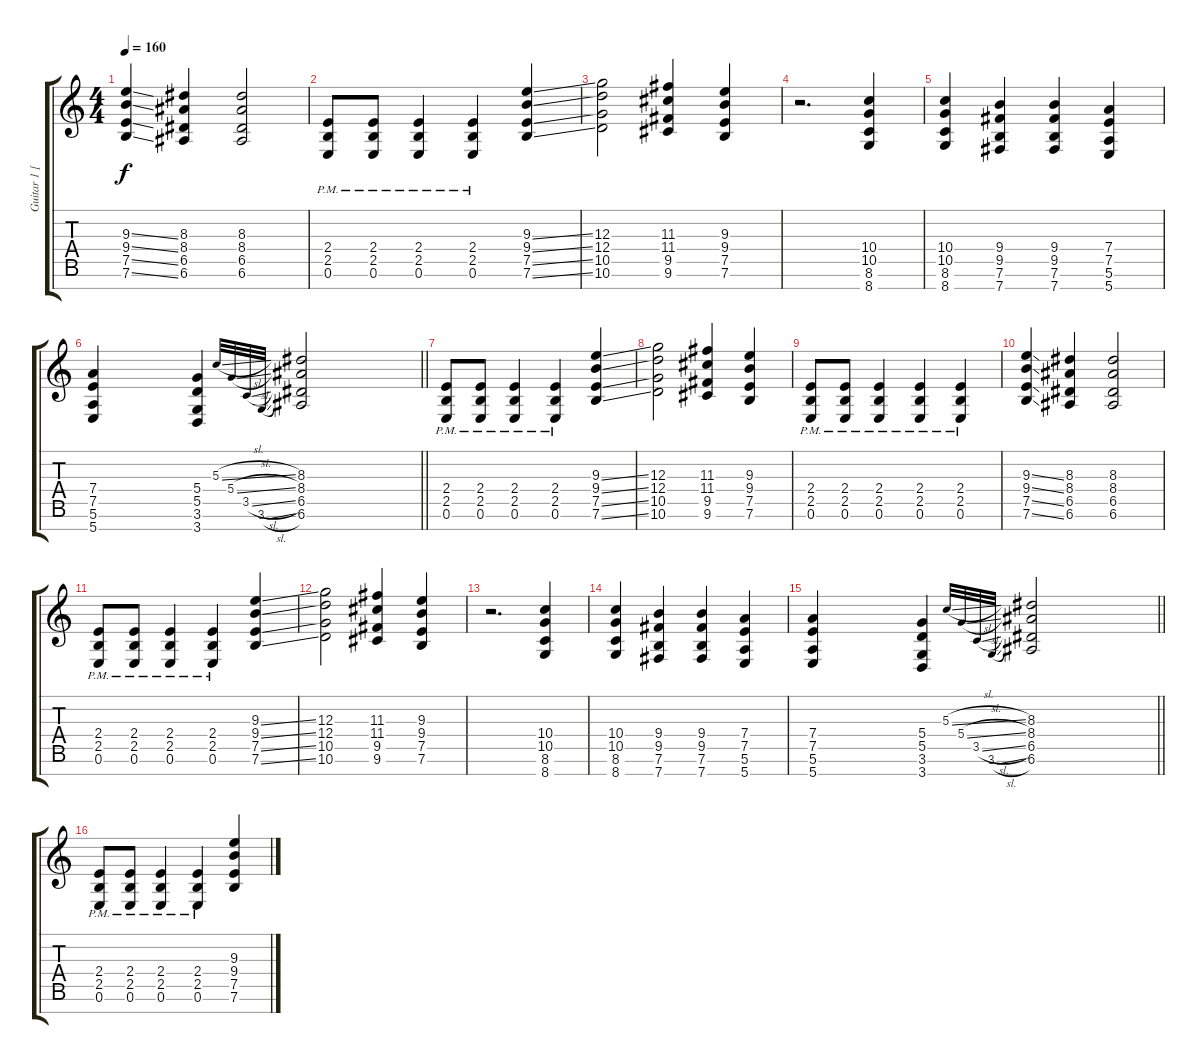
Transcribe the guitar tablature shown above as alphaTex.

\track ("Guitar 1 [7-String]" "Guitar 1 [") {instrument distortionguitar}
\staff {score tabs}
\tuning (E4 B3 G3 D3 A2 E2 B1) {hide}
\ts (4 4)
\tempo 160
\clef g2
\ks c
(9.3{ss} 9.4{ss} 7.5{ss} 7.6{ss}).4{dy f} (8.3 8.4 6.5 6.6).4 (8.3 8.4 6.5 6.6).2 |
(2.4{pm} 2.5{pm} 0.6{pm}).8 (2.4{pm} 2.5{pm} 0.6{pm}).8 (2.4{pm} 2.5{pm} 0.6{pm}).4 (2.4{pm} 2.5{pm} 0.6{pm}).4 (9.3{ss} 9.4{ss} 7.5{ss} 7.6{ss}).4 |
(12.3 12.4 10.5 10.6).2 (11.3 11.4 9.5 9.6).4 (9.3 9.4 7.5 7.6).4 |
r.2{d} (10.4 10.5 8.6 8.7).4 |
(10.4 10.5 8.6 8.7).4 (9.4 9.5 7.6 7.7).4 (9.4 9.5 7.6 7.7).4 (7.4 7.5 5.6 5.7).4 |
\barLineRight lightlight
(7.4 7.5 5.6 5.7).4 (5.4 5.5 3.6 3.7).4 5.3{sl}.32{gr onbeat} 5.4{sl}.32{gr onbeat} 3.5{sl}.32{gr onbeat} 3.6{sl}.32{gr onbeat} (8.3 8.4 6.5 6.6).2 |
\section ("" "")
(2.4{pm} 2.5{pm} 0.6{pm}).8 (2.4{pm} 2.5{pm} 0.6{pm}).8 (2.4{pm} 2.5{pm} 0.6{pm}).4 (2.4{pm} 2.5{pm} 0.6{pm}).4 (9.3{ss} 9.4{ss} 7.5{ss} 7.6{ss}).4 |
(12.3 12.4 10.5 10.6).2 (11.3 11.4 9.5 9.6).4 (9.3 9.4 7.5 7.6).4 |
(2.4{pm} 2.5{pm} 0.6{pm}).8 (2.4{pm} 2.5{pm} 0.6{pm}).8 (2.4{pm} 2.5{pm} 0.6{pm}).4 (2.4{pm} 2.5{pm} 0.6{pm}).4 (2.4{pm} 2.5{pm} 0.6{pm}).4 |
(9.3{ss} 9.4{ss} 7.5{ss} 7.6{ss}).4 (8.3 8.4 6.5 6.6).4 (8.3 8.4 6.5 6.6).2 |
(2.4{pm} 2.5{pm} 0.6{pm}).8 (2.4{pm} 2.5{pm} 0.6{pm}).8 (2.4{pm} 2.5{pm} 0.6{pm}).4 (2.4{pm} 2.5{pm} 0.6{pm}).4 (9.3{ss} 9.4{ss} 7.5{ss} 7.6{ss}).4 |
(12.3 12.4 10.5 10.6).2 (11.3 11.4 9.5 9.6).4 (9.3 9.4 7.5 7.6).4 |
r.2{d} (10.4 10.5 8.6 8.7).4 |
(10.4 10.5 8.6 8.7).4 (9.4 9.5 7.6 7.7).4 (9.4 9.5 7.6 7.7).4 (7.4 7.5 5.6 5.7).4 |
\barLineRight lightlight
(7.4 7.5 5.6 5.7).4 (5.4 5.5 3.6 3.7).4 5.3{sl}.32{gr onbeat} 5.4{sl}.32{gr onbeat} 3.5{sl}.32{gr onbeat} 3.6{sl}.32{gr onbeat} (8.3 8.4 6.5 6.6).2 |
\section ("" "")
(2.4{pm} 2.5{pm} 0.6{pm}).8 (2.4{pm} 2.5{pm} 0.6{pm}).8 (2.4{pm} 2.5{pm} 0.6{pm}).4 (2.4{pm} 2.5{pm} 0.6{pm}).4 (9.3{ss} 9.4{ss} 7.5{ss} 7.6{ss}).4
